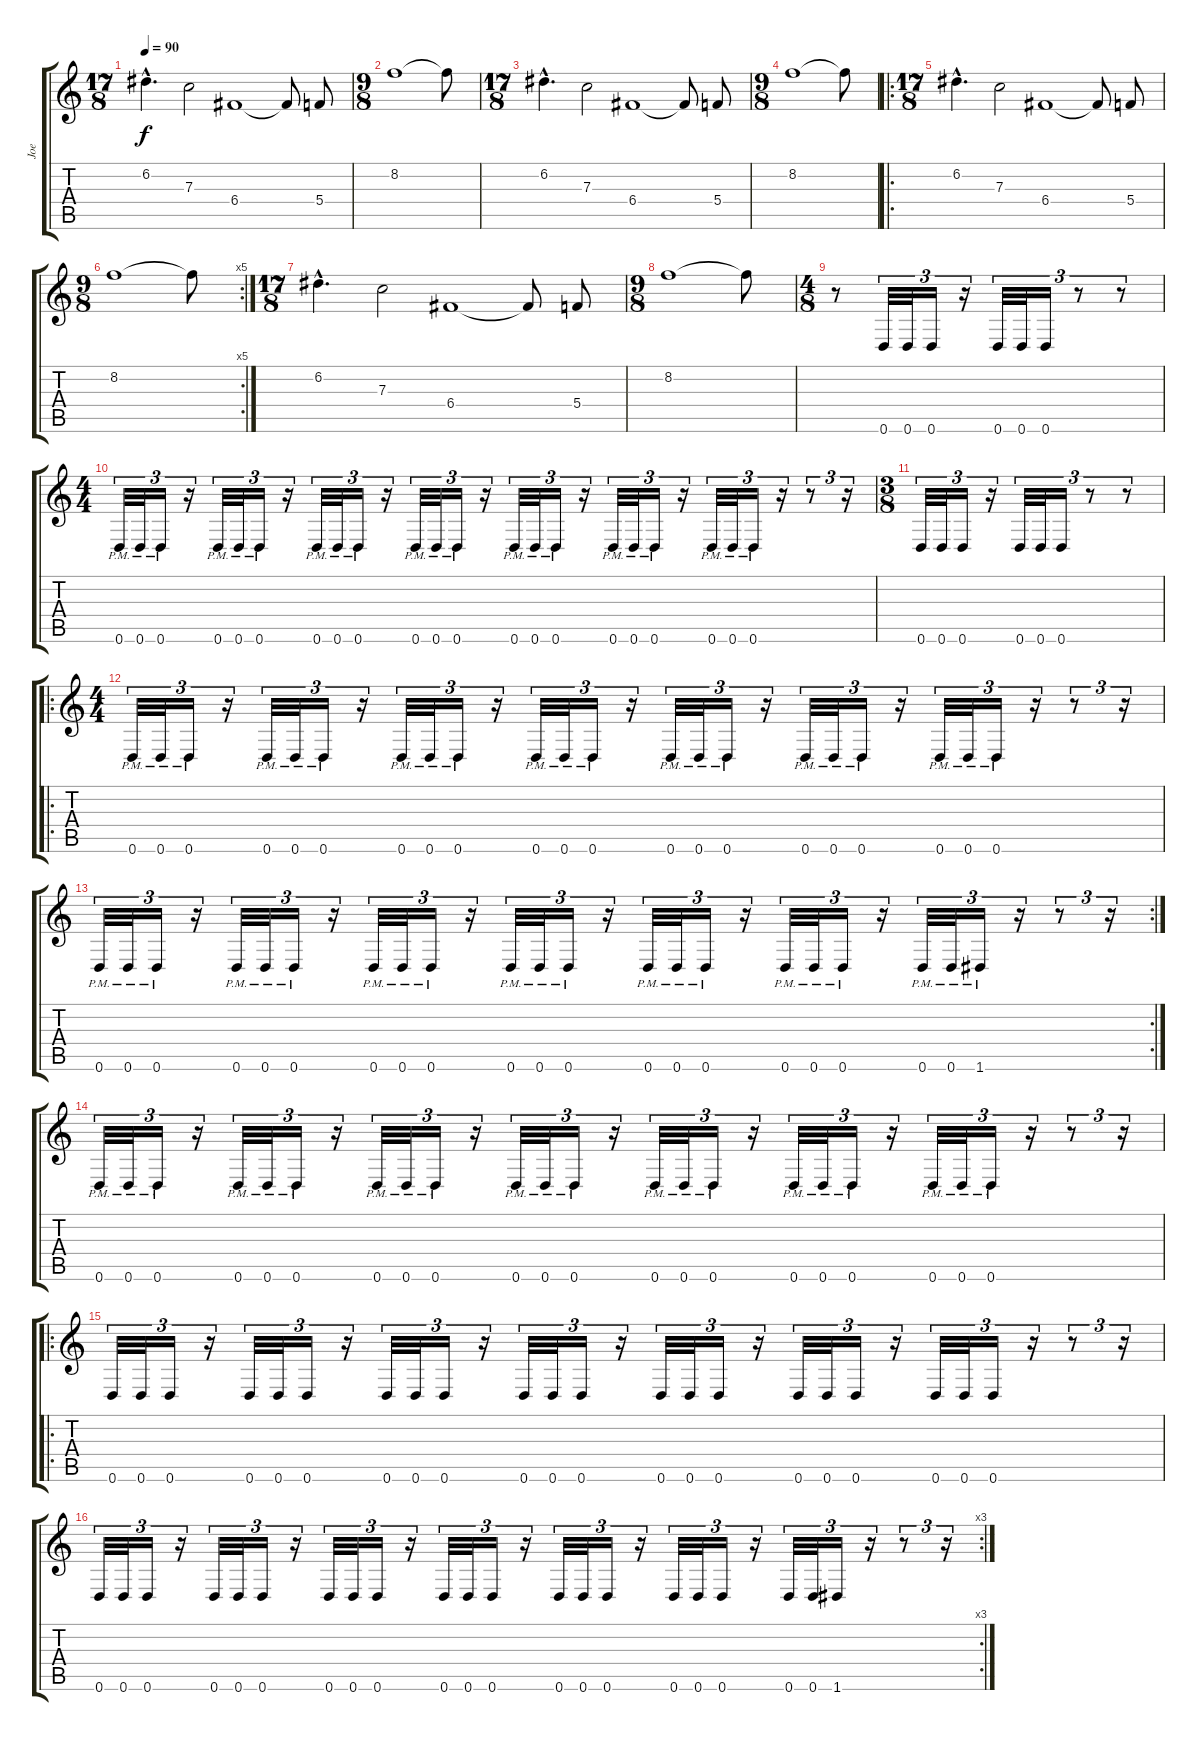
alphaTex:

\track ("Joe" "Joe") {instrument overdrivenguitar}
\staff {score tabs}
\tuning (D4 A3 F3 C3 G2 D2) {hide}
\ts (17 8)
\tempo 90
\clef g2
\ks c
6.2{hac}.4{d dy f instrument overdrivenguitar} 7.3.2 6.4.1 6.4{t}.8 5.4.8 |
\ts (9 8)
8.2.1 8.2{t}.8 |
\ts (17 8)
6.2{hac}.4{d} 7.3.2 6.4.1 6.4{t}.8 5.4.8 |
\ts (9 8)
8.2.1 8.2{t}.8 |
\ro
\ts (17 8)
6.2{hac}.4{d} 7.3.2 6.4.1 6.4{t}.8 5.4.8 |
\rc 5
\ts (9 8)
8.2.1 8.2{t}.8 |
\ts (17 8)
6.2{hac}.4{d} 7.3.2 6.4.1 6.4{t}.8 5.4.8 |
\ts (9 8)
8.2.1 8.2{t}.8 |
\ts (4 8)
r.8{volume 14 instrument distortionguitar} 0.6.32{tu (3 2)} 0.6.32{tu (3 2)} 0.6.16{tu (3 2)} r.16{tu (3 2)} 0.6.32{tu (3 2)} 0.6.32{tu (3 2)} 0.6.16{tu (3 2)} r.8{tu (3 2)} r.8{tu (3 2)} |
\ts (4 4)
0.6{pm}.32{tu (3 2)} 0.6{pm}.32{tu (3 2)} 0.6{pm}.16{tu (3 2)} r.16{tu (3 2)} 0.6{pm}.32{tu (3 2)} 0.6{pm}.32{tu (3 2)} 0.6{pm}.16{tu (3 2)} r.16{tu (3 2)} 0.6{pm}.32{tu (3 2)} 0.6{pm}.32{tu (3 2)} 0.6{pm}.16{tu (3 2)} r.16{tu (3 2)} 0.6{pm}.32{tu (3 2)} 0.6{pm}.32{tu (3 2)} 0.6{pm}.16{tu (3 2)} r.16{tu (3 2)} 0.6{pm}.32{tu (3 2)} 0.6{pm}.32{tu (3 2)} 0.6{pm}.16{tu (3 2)} r.16{tu (3 2)} 0.6{pm}.32{tu (3 2)} 0.6{pm}.32{tu (3 2)} 0.6{pm}.16{tu (3 2)} r.16{tu (3 2)} 0.6{pm}.32{tu (3 2)} 0.6{pm}.32{tu (3 2)} 0.6{pm}.16{tu (3 2)} r.16{tu (3 2)} r.8{tu (3 2)} r.16{tu (3 2)} |
\ts (3 8)
0.6.32{tu (3 2)} 0.6.32{tu (3 2)} 0.6.16{tu (3 2)} r.16{tu (3 2)} 0.6.32{tu (3 2)} 0.6.32{tu (3 2)} 0.6.16{tu (3 2)} r.8{tu (3 2)} r.8{tu (3 2)} |
\ro
\ts (4 4)
0.6{pm}.32{tu (3 2)} 0.6{pm}.32{tu (3 2)} 0.6{pm}.16{tu (3 2)} r.16{tu (3 2)} 0.6{pm}.32{tu (3 2)} 0.6{pm}.32{tu (3 2)} 0.6{pm}.16{tu (3 2)} r.16{tu (3 2)} 0.6{pm}.32{tu (3 2)} 0.6{pm}.32{tu (3 2)} 0.6{pm}.16{tu (3 2)} r.16{tu (3 2)} 0.6{pm}.32{tu (3 2)} 0.6{pm}.32{tu (3 2)} 0.6{pm}.16{tu (3 2)} r.16{tu (3 2)} 0.6{pm}.32{tu (3 2)} 0.6{pm}.32{tu (3 2)} 0.6{pm}.16{tu (3 2)} r.16{tu (3 2)} 0.6{pm}.32{tu (3 2)} 0.6{pm}.32{tu (3 2)} 0.6{pm}.16{tu (3 2)} r.16{tu (3 2)} 0.6{pm}.32{tu (3 2)} 0.6{pm}.32{tu (3 2)} 0.6{pm}.16{tu (3 2)} r.16{tu (3 2)} r.8{tu (3 2)} r.16{tu (3 2)} |
\rc 2
0.6{pm}.32{tu (3 2)} 0.6{pm}.32{tu (3 2)} 0.6{pm}.16{tu (3 2)} r.16{tu (3 2)} 0.6{pm}.32{tu (3 2)} 0.6{pm}.32{tu (3 2)} 0.6{pm}.16{tu (3 2)} r.16{tu (3 2)} 0.6{pm}.32{tu (3 2)} 0.6{pm}.32{tu (3 2)} 0.6{pm}.16{tu (3 2)} r.16{tu (3 2)} 0.6{pm}.32{tu (3 2)} 0.6{pm}.32{tu (3 2)} 0.6{pm}.16{tu (3 2)} r.16{tu (3 2)} 0.6{pm}.32{tu (3 2)} 0.6{pm}.32{tu (3 2)} 0.6{pm}.16{tu (3 2)} r.16{tu (3 2)} 0.6{pm}.32{tu (3 2)} 0.6{pm}.32{tu (3 2)} 0.6{pm}.16{tu (3 2)} r.16{tu (3 2)} 0.6{pm}.32{tu (3 2)} 0.6{pm}.32{tu (3 2)} 1.6{pm}.16{tu (3 2)} r.16{tu (3 2)} r.8{tu (3 2)} r.16{tu (3 2)} |
0.6{pm}.32{tu (3 2)} 0.6{pm}.32{tu (3 2)} 0.6{pm}.16{tu (3 2)} r.16{tu (3 2)} 0.6{pm}.32{tu (3 2)} 0.6{pm}.32{tu (3 2)} 0.6{pm}.16{tu (3 2)} r.16{tu (3 2)} 0.6{pm}.32{tu (3 2)} 0.6{pm}.32{tu (3 2)} 0.6{pm}.16{tu (3 2)} r.16{tu (3 2)} 0.6{pm}.32{tu (3 2)} 0.6{pm}.32{tu (3 2)} 0.6{pm}.16{tu (3 2)} r.16{tu (3 2)} 0.6{pm}.32{tu (3 2)} 0.6{pm}.32{tu (3 2)} 0.6{pm}.16{tu (3 2)} r.16{tu (3 2)} 0.6{pm}.32{tu (3 2)} 0.6{pm}.32{tu (3 2)} 0.6{pm}.16{tu (3 2)} r.16{tu (3 2)} 0.6{pm}.32{tu (3 2)} 0.6{pm}.32{tu (3 2)} 0.6{pm}.16{tu (3 2)} r.16{tu (3 2)} r.8{tu (3 2)} r.16{tu (3 2)} |
\ro
0.6.32{tu (3 2) volume 15} 0.6.32{tu (3 2)} 0.6.16{tu (3 2)} r.16{tu (3 2)} 0.6.32{tu (3 2)} 0.6.32{tu (3 2)} 0.6.16{tu (3 2)} r.16{tu (3 2)} 0.6.32{tu (3 2)} 0.6.32{tu (3 2)} 0.6.16{tu (3 2)} r.16{tu (3 2)} 0.6.32{tu (3 2)} 0.6.32{tu (3 2)} 0.6.16{tu (3 2)} r.16{tu (3 2)} 0.6.32{tu (3 2)} 0.6.32{tu (3 2)} 0.6.16{tu (3 2)} r.16{tu (3 2)} 0.6.32{tu (3 2)} 0.6.32{tu (3 2)} 0.6.16{tu (3 2)} r.16{tu (3 2)} 0.6.32{tu (3 2)} 0.6.32{tu (3 2)} 0.6.16{tu (3 2)} r.16{tu (3 2)} r.8{tu (3 2)} r.16{tu (3 2)} |
\rc 3
0.6.32{tu (3 2) volume 15} 0.6.32{tu (3 2)} 0.6.16{tu (3 2)} r.16{tu (3 2)} 0.6.32{tu (3 2)} 0.6.32{tu (3 2)} 0.6.16{tu (3 2)} r.16{tu (3 2)} 0.6.32{tu (3 2)} 0.6.32{tu (3 2)} 0.6.16{tu (3 2)} r.16{tu (3 2)} 0.6.32{tu (3 2)} 0.6.32{tu (3 2)} 0.6.16{tu (3 2)} r.16{tu (3 2)} 0.6.32{tu (3 2)} 0.6.32{tu (3 2)} 0.6.16{tu (3 2)} r.16{tu (3 2)} 0.6.32{tu (3 2)} 0.6.32{tu (3 2)} 0.6.16{tu (3 2)} r.16{tu (3 2)} 0.6.32{tu (3 2)} 0.6.32{tu (3 2)} 1.6.16{tu (3 2)} r.16{tu (3 2)} r.8{tu (3 2)} r.16{tu (3 2)}
